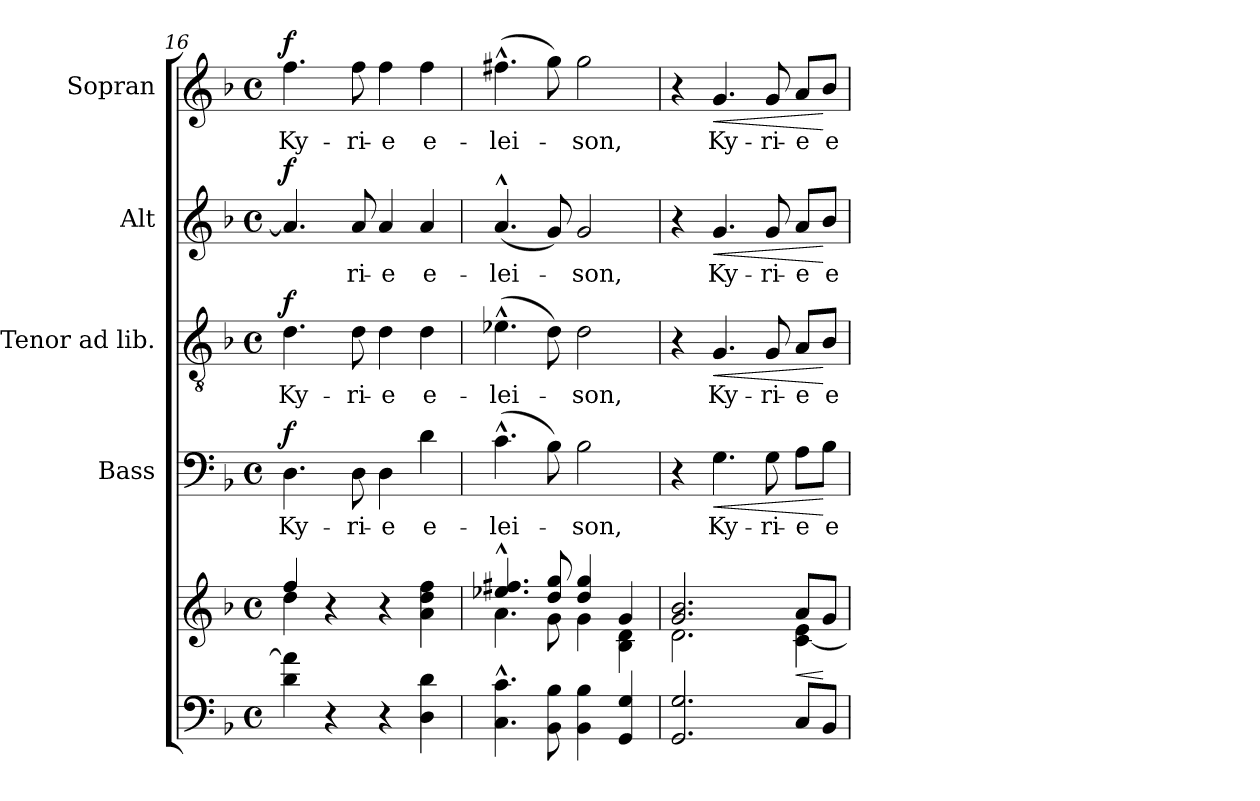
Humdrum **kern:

**kern	**kern	**dynam	**kern	**text	**dynam	**kern	**text	**dynam	**kern	**text	**dynam	**kern	**text	**dynam
*part5	*part5	*part5	*part4	*part4	*part4	*part3	*part3	*part3	*part2	*part2	*part2	*part1	*part1	*part1
*staff6	*staff5	*staff5/6	*staff4	*staff4	*staff4	*staff3	*staff3	*staff3	*staff2	*staff2	*staff2	*staff1	*staff1	*staff1
*	*	*	*I"Bass	*	*	*I"Tenor ad lib.	*	*	*I"Alt	*	*	*I"Sopran	*	*
*	*	*	*I'B.	*	*	*I'T.	*	*	*I'A.	*	*	*I'S.	*	*
*clefF4	*clefG2	*	*clefF4	*	*	*clefGv2	*	*	*clefG2	*	*	*clefG2	*	*
*k[b-]	*k[b-]	*	*k[b-]	*	*	*k[b-]	*	*	*k[b-]	*	*	*k[b-]	*	*
*F:	*F:	*	*F:	*	*	*F:	*	*	*F:	*	*	*F:	*	*
*M4/4	*M4/4	*	*M4/4	*	*	*M4/4	*	*	*M4/4	*	*	*M4/4	*	*
*met(c)	*met(c)	*	*met(c)	*	*	*met(c)	*	*	*met(c)	*	*	*met(c)	*	*
=16	=16	=16	=16	=16	=16	=16	=16	=16	=16	=16	=16	=16	=16	=16
*	*^	*	*	*	*	*	*	*	*	*	*	*	*	*
!	!	!	!	!	!LO:LY:b	!LO:DY:a	!	!LO:LY:b	!LO:DY:a	!	!	!LO:DY:a	!	!LO:LY:b	!LO:DY:a
4d\ 4a\]	4ff/	4dd\	.	4.D\	Ky-	f	4.d\	Ky-	f	4.a/]	.	f	4.ff\	Ky-	f
4r	4r	2ryy	.	.	.	.	.	.	.	.	.	.	.	.	.
!	!	!	!	!	!LO:LY:b	!	!	!LO:LY:b	!	!	!LO:LY:b	!	!	!LO:LY:b	!
.	.	.	.	8D\	-ri-	.	8d\	-ri-	.	8a/	-ri-	.	8ff\	-ri-	.
!	!	!	!	!	!LO:LY:b	!	!	!LO:LY:b	!	!	!LO:LY:b	!	!	!LO:LY:b	!
4r	4r	.	.	4D\	-e	.	4d\	-e	.	4a/	-e	.	4ff\	-e	.
!	!	!	!	!	!LO:LY:b	!	!	!LO:LY:b	!	!	!LO:LY:b	!	!	!LO:LY:b	!
4D\ 4d\	4ryy	4a\ 4dd\ 4ff\	.	4d\	e-	.	4d\	e-	.	4a/	e-	.	4ff\	e-	.
!!LO:LB:g=z
=17	=17	=17	=17	=17	=17	=17	=17	=17	=17	=17	=17	=17	=17	=17	=17
!	!	!	!	!	!LO:LY:b	!	!	!LO:LY:b	!	!	!LO:LY:b	!	!	!LO:LY:b	!
4.C\^^> 4.c\^^>	4.ee-X/^^> 4.ff#X/^^>	4.a\	.	(>4.c^^>\	-lei-	.	(>4.e-X^^>\	-lei-	.	(<4.a^^>/	-lei-	.	(>4.ff#X^^>\	-lei-	.
8BB-\ 8B-\	8dd/ 8gg/	8g\	.	8B-\)	.	.	8d\)	.	.	8g/)	.	.	8gg\)	.	.
!	!	!	!	!	!LO:LY:b	!	!	!LO:LY:b	!	!	!LO:LY:b	!	!	!LO:LY:b	!
4BB-\ 4B-\	4dd/ 4gg/	4g\	.	2B-\	-son,	.	2d\	-son,	.	2g/	-son,	.	2gg\	-son,	.
4GG/ 4G/	4g/	4B-\ 4d\	.	.	.	.	.	.	.	.	.	.	.	.	.
=18	=18	=18	=18	=18	=18	=18	=18	=18	=18	=18	=18	=18	=18	=18	=18
2.GG/ 2.G/	2.g/ 2.b-/	2.d\	.	4r	.	.	4r	.	.	4r	.	.	4r	.	.
!	!	!	!	!	!LO:LY:b	!LO:HP:b	!	!LO:LY:b	!LO:HP:b	!	!LO:LY:b	!LO:HP:b	!	!LO:LY:b	!LO:HP:b
.	.	.	.	4.G\	Ky-	<	4.G/	Ky-	<	4.g/	Ky-	<	4.g/	Ky-	<
!	!	!	!	!	!LO:LY:b	!	!	!LO:LY:b	!	!	!LO:LY:b	!	!	!LO:LY:b	!
.	.	.	.	8G\	-ri-	.	8G/	-ri-	.	8g/	-ri-	.	8g/	-ri-	.
!	!	!	!LO:HP:b	!	!LO:LY:b	!	!	!LO:LY:b	!	!	!LO:LY:b	!	!	!LO:LY:b	!
8C/L	8a/L	[<4c\ 4e\	<	8A\L	-e	.	8A/L	-e	.	8a/L	-e	.	8a/L	-e	.
!	!	!	!	!	!LO:LY:b	!	!	!LO:LY:b	!	!	!LO:LY:b	!	!	!LO:LY:b	!
8BB-/J	8g/J	.	[	8B-\J	e-	[	8B-/J	e-	[	8b-/J	e-	[	8b-/J	e-	[
*	*v	*v	*	*	*	*	*	*	*	*	*	*	*	*	*
=	=	=	=	=	=	=	=	=	=	=	=	=	=	=
*-	*-	*-	*-	*-	*-	*-	*-	*-	*-	*-	*-	*-	*-	*-
